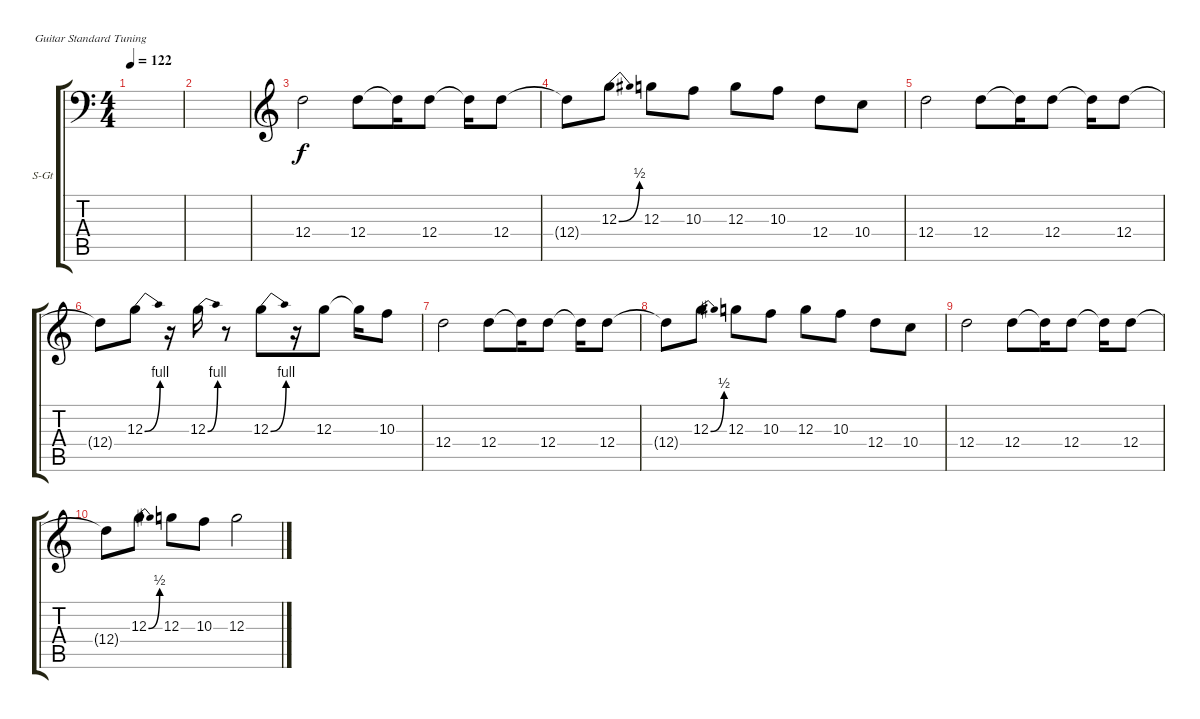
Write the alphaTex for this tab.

\defaultSystemsLayout 4
\bracketExtendMode groupsimilarinstruments
\firstSystemTrackNameOrientation horizontal
\otherSystemsTrackNameOrientation horizontal
\track ("Solo Guitar" "S-Gt") {instrument electricguitarclean}
\staff {score tabs}
\tuning (E4 B3 G3 D3 A2 E2)
\ts (4 4)
\tempo 122
\clef f4
\ks c
|
|
\clef g2
12.4.2 12.4.8 12.4{t}.16 12.4.8 12.4{t}.16 12.4.8 |
12.4{t}.8 12.3{be (bend 0 0 10.799999999999999 2)}.8 12.3.8 10.3.8 12.3.8 10.3.8 12.4.8 10.4.8 |
12.4.2 12.4.8 12.4{t}.16 12.4.8 12.4{t}.16 12.4.8 |
12.4{t}.8 12.3{be (bend 0 0 15 4)}.8 r.16 12.3{be (bend 0 0 15 4)}.16 r.8 12.3{be (bend 0 0 15 4)}.8 r.16 12.3.8 12.3{t}.16 10.3.8 |
12.4.2 12.4.8 12.4{t}.16 12.4.8 12.4{t}.16 12.4.8 |
12.4{t}.8 12.3{be (bend 0 0 10.799999999999999 2)}.8 12.3.8 10.3.8 12.3.8 10.3.8 12.4.8 10.4.8 |
12.4.2 12.4.8 12.4{t}.16 12.4.8 12.4{t}.16 12.4.8 |
12.4{t}.8 12.3{be (bend 0 0 10.799999999999999 2)}.8 12.3.8 10.3.8 12.3.2
